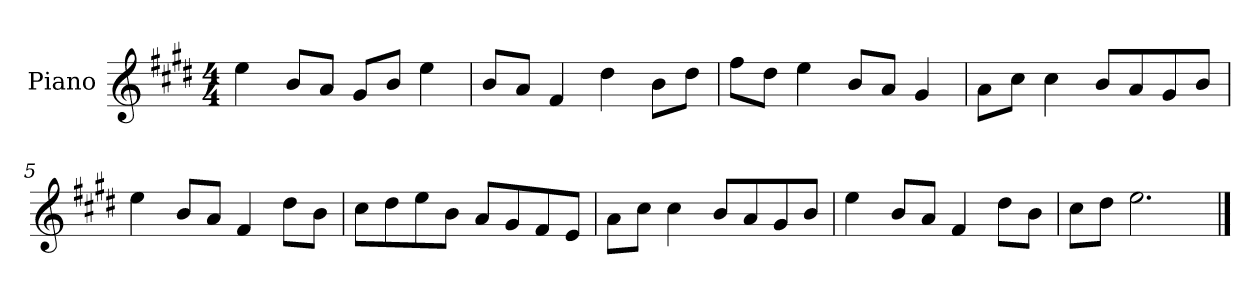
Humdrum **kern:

**kern
*part1
*staff1
*I"Piano
*I'P-no
*clefG2
*k[f#c#g#d#]
*M4/4
*MM90
=1
4ee\
8b/L
8a/J
8g#/L
8b/J
4ee\
=2
8b/L
8a/J
4f#/
4dd#\
8b\L
8dd#\J
=3
8ff#\L
8dd#\J
4ee\
8b/L
8a/J
4g#/
=4
8a\L
8cc#\J
4cc#\
8b/L
8a/
8g#/
8b/J
=5
4ee\
8b/L
8a/J
4f#/
8dd#\L
8b\J
!!LO:LB:g=z
=6
8cc#\L
8dd#\
8ee\
8b\J
8a/L
8g#/
8f#/
8e/J
=7
8a\L
8cc#\J
4cc#\
8b/L
8a/
8g#/
8b/J
=8
4ee\
8b/L
8a/J
4f#/
8dd#\L
8b\J
=9
8cc#\L
8dd#\J
2.ee\
==
*-
